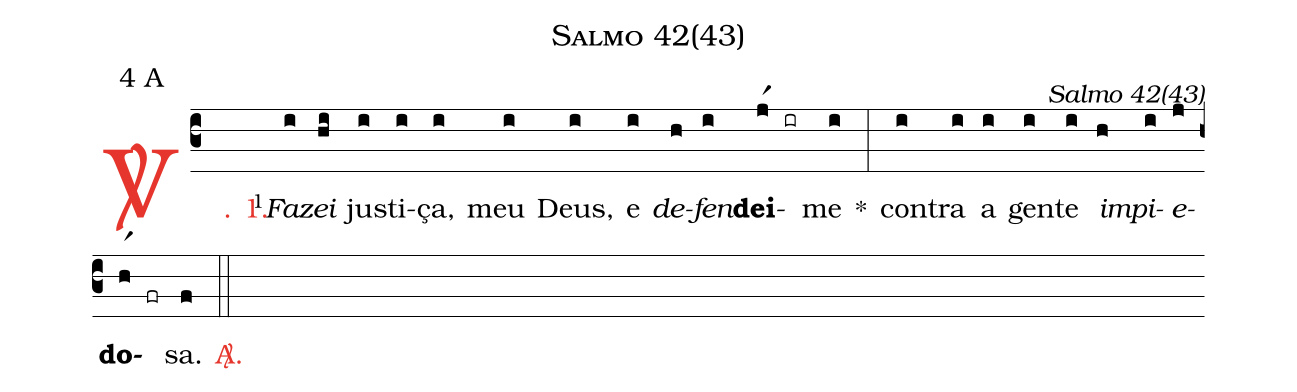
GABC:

name: Salmo 42(43);
mode: 4;
mode-differentia: A;
commentary: Salmo 42(43);
%%
(c3)

<c><sp>V/</sp>. 1.</c>() <v>\VSup{1}</v><i>Fa</i>(i)<i>zei</i>(hi) jus(i)ti(i)ça,(i) meu(i) Deus,(i) e(i) <i>de</i>(h)<i>fen</i>(i)<b>dei</b>-(jr1)(ir)me(i) *(:) con(i)tra(i) a(i) gen(i)te(i) <i>im</i>(h)<i>pi</i>(i)<i>e</i>(j)<b>do</b>(hr1)(fr)sa.(f)

<c><sp>A/</sp>.</c>(::)
